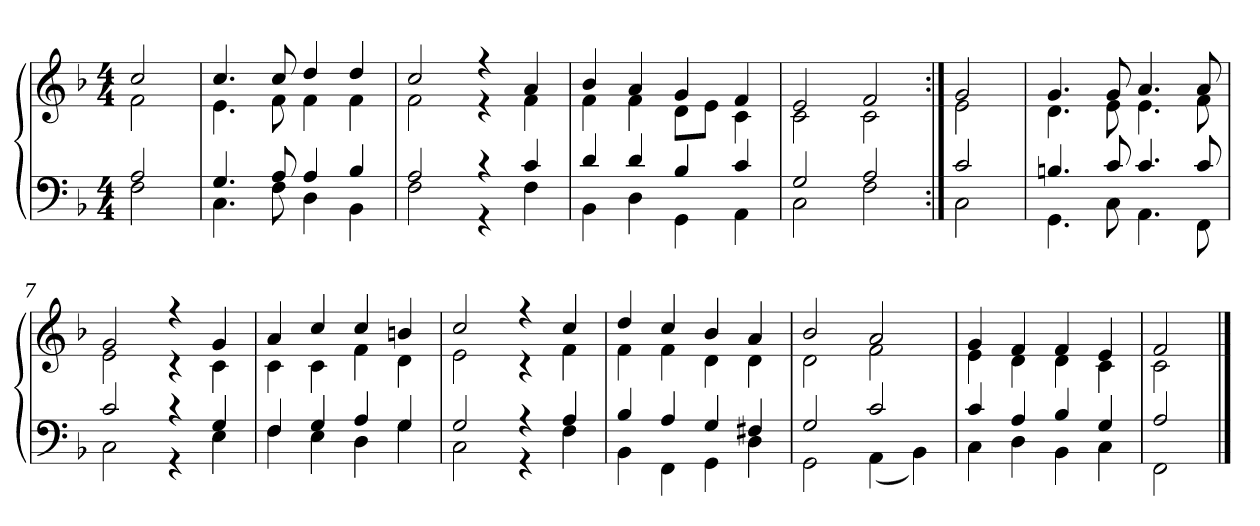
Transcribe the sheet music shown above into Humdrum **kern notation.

**kern	**kern
*part1	*part1
*staff2	*staff1
*clefF4	*clefG2
*k[b-]	*k[b-]
*F:	*F:
*M4/4	*M4/4
=	=
*^	*^
2A	2F	2cc	2f
=1	=1	=1	=1
4.G	4.C	4.cc	4.e
8A	8F	8cc	8f
4A	4D	4dd	4f
4B-	4BB-	4dd	4f
=2	=2	=2	=2
2A	2F	2cc	2f
4r	4r	4r	4r
4c	4F	4a	4f
=3	=3	=3	=3
4d	4BB-	4b-	4f
4d	4D	4a	4f
4B-	4GG	4g	8dL
.	.	.	8eJ
4c	4AA	4f	4c
=4	=4	=4	=4
2G	2C	2e	2c
2A	2F	2f	2c
=5:|!	=5:|!	=5:|!	=5:|!
2c	2C	2g	2e
=6	=6	=6	=6
4.Bn	4.GG	4.g	4.d
8c	8C	8g	8e
4.c	4.AA	4.a	4.e
8c	8FF	8a	8f
=7	=7	=7	=7
2c	2C	2g	2e
4r	4r	4r	4r
4G	4E	4g	4c
=8	=8	=8	=8
4F	4F	4a	4c
4G	4E	4cc	4c
4A	4D	4cc	4f
4G	4G	4bn	4d
=9	=9	=9	=9
2G	2C	2cc	2e
4r	4r	4r	4r
4A	4F	4cc	4f
=10	=10	=10	=10
4B-	4BB-	4dd	4f
4A	4FF	4cc	4f
4G	4GG	4b-	4d
4F#X	4D	4a	4d
=11	=11	=11	=11
2G	2GG	2b-	2d
2c	(4AA	2a	2f
.	4BB-)	.	.
=12	=12	=12	=12
4c	4C	4g	4e
4A	4D	4f	4d
4B-	4BB-	4f	4d
4G	4C	4e	4c
=13	=13	=13	=13
2A	2FF	2f	2c
*v	*v	*	*
*	*v	*v
==	==
*-	*-
